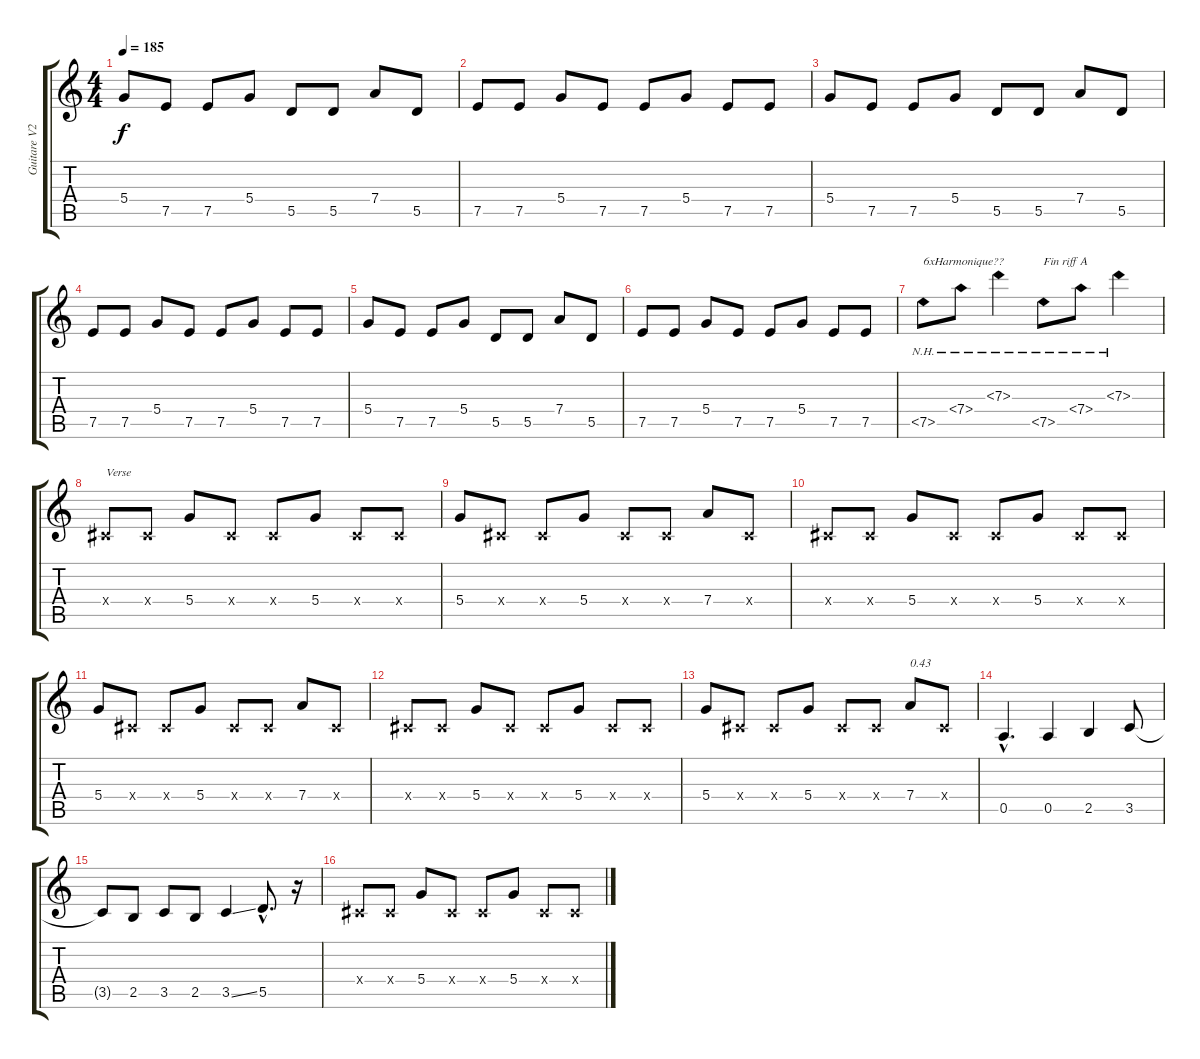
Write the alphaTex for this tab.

\track ("Guitare V2 Live" "Guitare V2") {instrument overdrivenguitar}
\staff {score tabs}
\tuning (E4 B3 G3 D3 A2 E2) {hide}
\ts (4 4)
\tempo 185
\clef g2
\ks c
5.4.8{dy f} 7.5.8 7.5.8 5.4.8 5.5.8 5.5.8 7.4.8 5.5.8 |
7.5.8 7.5.8 5.4.8 7.5.8 7.5.8 5.4.8 7.5.8 7.5.8 |
5.4.8 7.5.8 7.5.8 5.4.8 5.5.8 5.5.8 7.4.8 5.5.8 |
7.5.8 7.5.8 5.4.8 7.5.8 7.5.8 5.4.8 7.5.8 7.5.8 |
5.4.8 7.5.8 7.5.8 5.4.8 5.5.8 5.5.8 7.4.8 5.5.8 |
7.5.8 7.5.8 5.4.8 7.5.8 7.5.8 5.4.8 7.5.8 7.5.8 |
7.5{nh}.8{txt "6xHarmonique??"} 7.4{nh}.8 7.3{nh}.4 7.5{nh}.8{txt "Fin riff A"} 7.4{nh}.8 7.3{nh}.4 |
-1.4{x}.8{txt "Verse"} -1.4{x}.8 5.4.8 -1.4{x}.8 -1.4{x}.8 5.4.8 -1.4{x}.8 -1.4{x}.8 |
5.4.8 -1.4{x}.8 -1.4{x}.8 5.4.8 -1.4{x}.8 -1.4{x}.8 7.4.8 -1.4{x}.8 |
-1.4{x}.8 -1.4{x}.8 5.4.8 -1.4{x}.8 -1.4{x}.8 5.4.8 -1.4{x}.8 -1.4{x}.8 |
5.4.8 -1.4{x}.8 -1.4{x}.8 5.4.8 -1.4{x}.8 -1.4{x}.8 7.4.8 -1.4{x}.8 |
-1.4{x}.8 -1.4{x}.8 5.4.8 -1.4{x}.8 -1.4{x}.8 5.4.8 -1.4{x}.8 -1.4{x}.8 |
5.4.8 -1.4{x}.8 -1.4{x}.8 5.4.8 -1.4{x}.8 -1.4{x}.8 7.4.8{txt "0.43"} -1.4{x}.8 |
0.5{hac}.4{d} 0.5.4 2.5.4 3.5.8 |
3.5{t}.8 2.5.8 3.5.8 2.5.8 3.5{ss}.4 5.5{hac}.8{d} r.16 |
-1.4{x}.8 -1.4{x}.8 5.4.8 -1.4{x}.8 -1.4{x}.8 5.4.8 -1.4{x}.8 -1.4{x}.8
